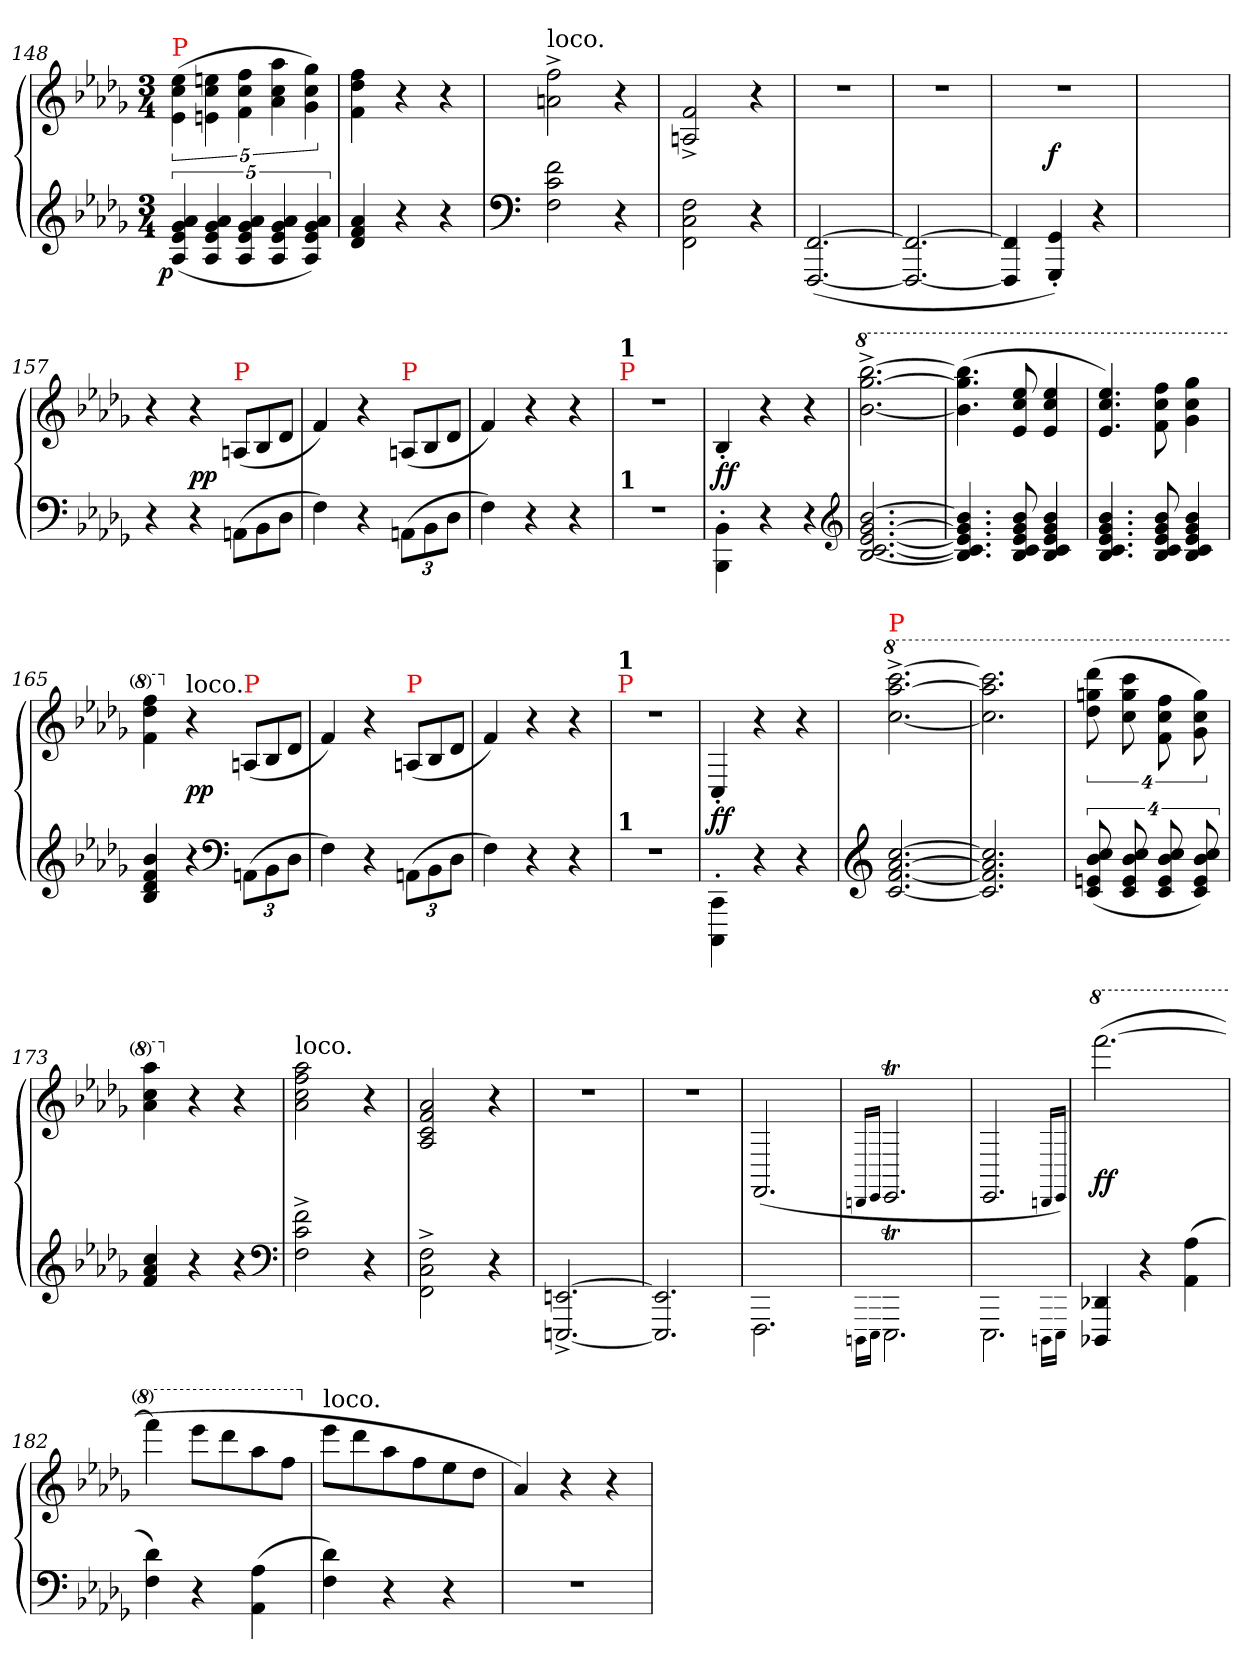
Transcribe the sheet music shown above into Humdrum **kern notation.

**kern	**kern	**dynam
*part1	*part1	*part1
*staff2	*staff1	*staff1/2
*clefG2	*clefG2	*
*k[b-e-a-d-g-]	*k[b-e-a-d-g-]	*
*b-:	*b-:	*
*M3/4	*M3/4	*
=148	=148	=148
!	!LO:TX:a:color=red:t=P	!
!	!	!LO:DY:b=2:rj
(>20%3a- 20%3g- 20%3e- 20%3A-	(20%3ee-\ 20%3cc\ 20%3e-\	p
20%3a- 20%3g- 20%3e- 20%3A-	20%3een\ 20%3cc\ 20%3en\	.
20%3a- 20%3g- 20%3e- 20%3A-	20%3ff 20%3cc 20%3f	.
20%3a- 20%3g- 20%3e- 20%3A-	20%3aa- 20%3cc 20%3a-	.
20%3a- 20%3g- 20%3e- 20%3A-)	20%3gg- 20%3cc 20%3g-)	.
=149	=149	=149
4a- 4f 4d-	4ff 4dd- 4f	.
4r	4r	.
4r	4r	.
=150	=150	=150
*clefF4	*	*
!	!LO:TX:a:t=loco.	!
2f 2c 2F	2ff^< 2an^<	.
4r	4r	.
=151	=151	=151
2F\ 2C\ 2FF\	2f^</ 2An^</	.
4r	4r	.
=152	=152	=152
(<[2.FF [2.FFF	2.rdd	.
=153	=153	=153
2.FF_ 2.FFF_	2.rdd	.
=154	=154	=154
*	*^	*
4FF] 4FFF]	2.rdd	4ryy	.
4GG-'< 4GGG-'<)	.	2ryy	f
4r	.	.	.
=155	=155	=155	=155
!	!LO:TX:a:color=red:t=P	!	!
*	*v	*v	*
2.ryy	2.ryy	.
=157	=157	=157
4r	4r	.
4r	4r	pp
*Xtuplet	*Xtuplet	*
!	!LO:TX:a:color=red:t=P	!
(<12AAn\L	(>12An/L	.
12BB-	12B-/	.
12D-J	12d-\J	.
=158	=158	=158
4F)	4f)	.
4r	4r	.
*tuplet	*	*
*Xbrackettup	*	*
!	!LO:TX:a:color=red:t=P	!
(<12AAn\L	(>12An/L	.
12BB-	12B-/	.
12D-J	12d-\J	.
=159	=159	=159
4F)	4f)	.
4r	4r	.
4r	4r	.
=160	=160	=160
!	!LO:TX:a:color=red:t=P	!
!	!LO:TX:a:B:t=1	!
!LO:TX:a:B:t=1	!	!
2.rF	2.rdd	.
=161	=161	=161
4BB-'>\ 4BBB-'>\	4B-'>/	ff
4r	4r	.
4r	4r	.
*clefG2	*	*
=162	=162	=162
*	*8va	*
[2.b- [2.g- [2.e- [2.c [2.B-	[2.bbb-^< [2.ggg-^< [2.bb-^<	.
=163	=163	=163
4.b-] 4.g-] 4.e-] 4.c] 4.B-]	(>4.bbb-] 4.ggg-] 4.bb-]	.
8b- 8g- 8e- 8c 8B-	8eee- 8ccc 8ee-	.
4b- 4g- 4e- 4c 4B-	4eee- 4ccc 4ee-	.
=164	=164	=164
4.b- 4.g- 4.e- 4.c 4.B-	4.eee- 4.ccc 4.ee-)	.
8b- 8g- 8e- 8c 8B-	8fff 8ccc 8ff	.
4b- 4g- 4e- 4c 4B-	4ggg- 4ccc 4gg-	.
=165	=165	=165
4b- 4f 4d- 4B-	4fff 4ddd- 4ff	.
*	*X8va	*
!	!LO:TX:a:t=loco.	!
4r	4r	pp
*clefF4	*	*
!	!LO:TX:a:color=red:t=P	!
(<12AAn\L	(>12An/L	.
12BB-	12B-/	.
12D-J	12d-\J	.
=166	=166	=166
4F)	4f)	.
4r	4r	.
!	!LO:TX:a:color=red:t=P	!
(<12AAn\L	(>12An/L	.
12BB-	12B-/	.
12D-J	12d-\J	.
=167	=167	=167
4F)	4f)	.
4r	4r	.
4r	4r	.
=168	=168	=168
!	!LO:TX:a:color=red:t=P	!
!	!LO:TX:a:B:t=1	!
!LO:TX:a:B:t=1	!	!
2.rF	2.rdd	.
=169	=169	=169
4CC'>\ 4CCC'>\	4C'>/	ff
4r	4r	.
4r	4r	.
=170	=170	=170
*clefG2	*	*
*	*8va	*
!	!LO:TX:a:color=red:t=P	!
[2.cc [2.a- [2.f [2.c	[2.cccc^< [2.aaa-^< [2.ccc^<	.
=171	=171	=171
2.cc] 2.a-] 2.f] 2.c]	2.cccc] 2.aaa-] 2.ccc]	.
=172	=172	=172
*brackettup	*tuplet	*
(>16%3cc 16%3b- 16%3en 16%3c	(>16%3dddd- 16%3gggn 16%3ddd-	.
16%3cc 16%3b- 16%3e 16%3c	16%3cccc 16%3ggg 16%3ccc	.
16%3cc 16%3b- 16%3e 16%3c	16%3fff 16%3ccc 16%3ff	.
16%3cc 16%3b- 16%3e 16%3c)	16%3ggg 16%3ccc 16%3gg-)	.
=173	=173	=173
4cc 4a- 4f	4aaa- 4ccc 4aa-	.
*	*X8va	*
4r	4r	.
4r	4r	.
*clefF4	*	*
=174	=174	=174
!	!LO:TX:a:t=loco.	!
2f^> 2c^> 2F^>	2aa- 2ff 2cc 2a-	.
4r	4r	.
=175	=175	=175
2F^>\ 2C^>\ 2FF^>\	2a-/ 2f/ 2c/ 2A-/	.
4r	4r	.
=176	=176	=176
[2.EEn^> [2.EEEn^>	2.rdd	.
=177	=177	=177
2.EEn] 2.EEEn]	2.rdd	.
=178	=178	=178
2.FFF\	(>2.FF/	.
=179	=179	=179
16qqDDDn\LL	16qqDDn/LL	.
16qqEEE-\JJ	16qqEE-/JJ	.
2.EEE-T\	2.EE-T/	.
=180	=180	=180
2.EEE-\	2.EE-/	.
16qqDDDnTTT\LL	16qqDDnTTT/LL	.
16qqEEE-\JJ	16qqEE-/JJ)	.
=181	=181	=181
*	*8va	*
4DD-X 4DDD-X	(>[2.ffff	ff
4r	.	.
(>4A- 4AA-	.	.
=182	=182	=182
4d- 4F)	4ffff]	.
4r	8eeee-L	.
.	8dddd-	.
(>4A- 4AA-	8aaa-	.
.	8fffJ	.
=183	=183	=183
*	*X8va	*
!	!LO:TX:a:t=loco.	!
4d- 4F)	8eee-L	.
.	8ddd-	.
4r	8aa-	.
.	8ff	.
4r	8ee-	.
.	8dd-J	.
=184	=184	=184
2.rF	4a-)	.
.	4r	.
.	4r	.
=	=	=
*-	*-	*-
